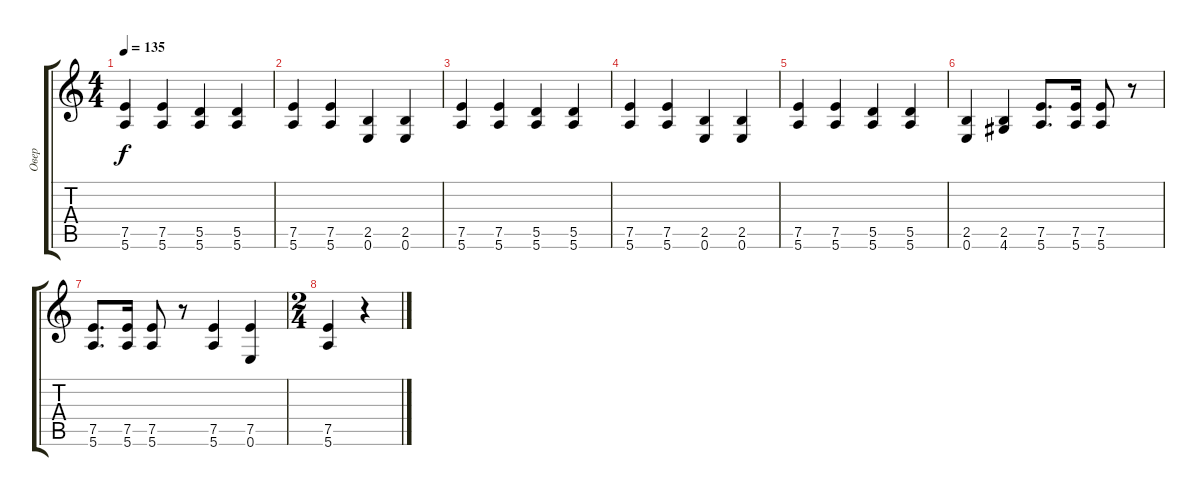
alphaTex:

\track ("Овер" "Овер") {instrument overdrivenguitar}
\staff {score tabs}
\tuning (E4 B3 G3 D3 A2 E2) {hide}
\ts (4 4)
\tempo 135
\clef g2
\ks c
(7.5 5.6).4{dy f} (7.5 5.6).4 (5.5 5.6).4 (5.5 5.6).4 |
(7.5 5.6).4 (7.5 5.6).4 (2.5 0.6).4 (2.5 0.6).4 |
(7.5 5.6).4 (7.5 5.6).4 (5.5 5.6).4 (5.5 5.6).4 |
(7.5 5.6).4 (7.5 5.6).4 (2.5 0.6).4 (2.5 0.6).4 |
(7.5 5.6).4 (7.5 5.6).4 (5.5 5.6).4 (5.5 5.6).4 |
(2.5 0.6).4 (2.5 4.6).4 (7.5 5.6).8{d} (7.5 5.6).16 (7.5 5.6).8 r.8 |
(7.5 5.6).8{d} (7.5 5.6).16 (7.5 5.6).8 r.8 (7.5 5.6).4 (7.5 0.6).4 |
\ts (2 4)
(7.5 5.6).4 r.4
